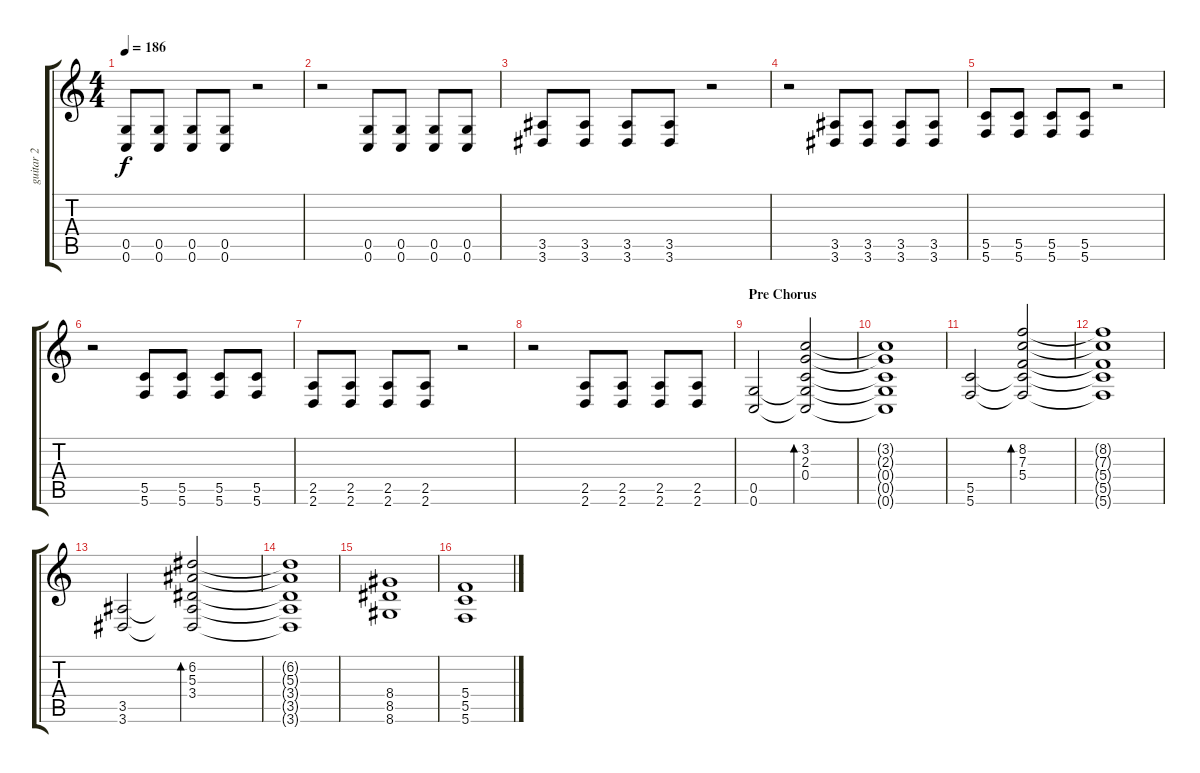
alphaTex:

\track ("guitar 2" "guitar 2") {instrument distortionguitar}
\staff {score tabs}
\tuning (D4 A3 F3 C3 G2 C2) {hide}
\ts (4 4)
\tempo 186
\clef g2
\ks c
(0.5 0.6).8{dy f} (0.5 0.6).8 (0.5 0.6).8 (0.5 0.6).8 r.2 |
r.2 (0.5 0.6).8 (0.5 0.6).8 (0.5 0.6).8 (0.5 0.6).8 |
(3.5 3.6).8 (3.5 3.6).8 (3.5 3.6).8 (3.5 3.6).8 r.2 |
r.2 (3.5 3.6).8 (3.5 3.6).8 (3.5 3.6).8 (3.5 3.6).8 |
(5.5 5.6).8 (5.5 5.6).8 (5.5 5.6).8 (5.5 5.6).8 r.2 |
r.2 (5.5 5.6).8 (5.5 5.6).8 (5.5 5.6).8 (5.5 5.6).8 |
(2.5 2.6).8 (2.5 2.6).8 (2.5 2.6).8 (2.5 2.6).8 r.2 |
r.2 (2.5 2.6).8 (2.5 2.6).8 (2.5 2.6).8 (2.5 2.6).8 |
\section ("" "Pre Chorus")
(0.5 0.6).2 (3.2 2.3 0.4 0.5{t} 0.6{t}).2{bd 240} |
(3.2{t} 2.3{t} 0.4{t} 0.5{t} 0.6{t}).1 |
(5.5 5.6).2 (8.2 7.3 5.4 5.5{t} 5.6{t}).2{bd 240} |
(8.2{t} 7.3{t} 5.4{t} 5.5{t} 5.6{t}).1 |
(3.5 3.6).2 (6.2 5.3 3.4 3.5{t} 3.6{t}).2{bd 240} |
(6.2{t} 5.3{t} 3.4{t} 3.5{t} 3.6{t}).1 |
(8.4 8.5 8.6).1 |
(5.4 5.5 5.6).1
